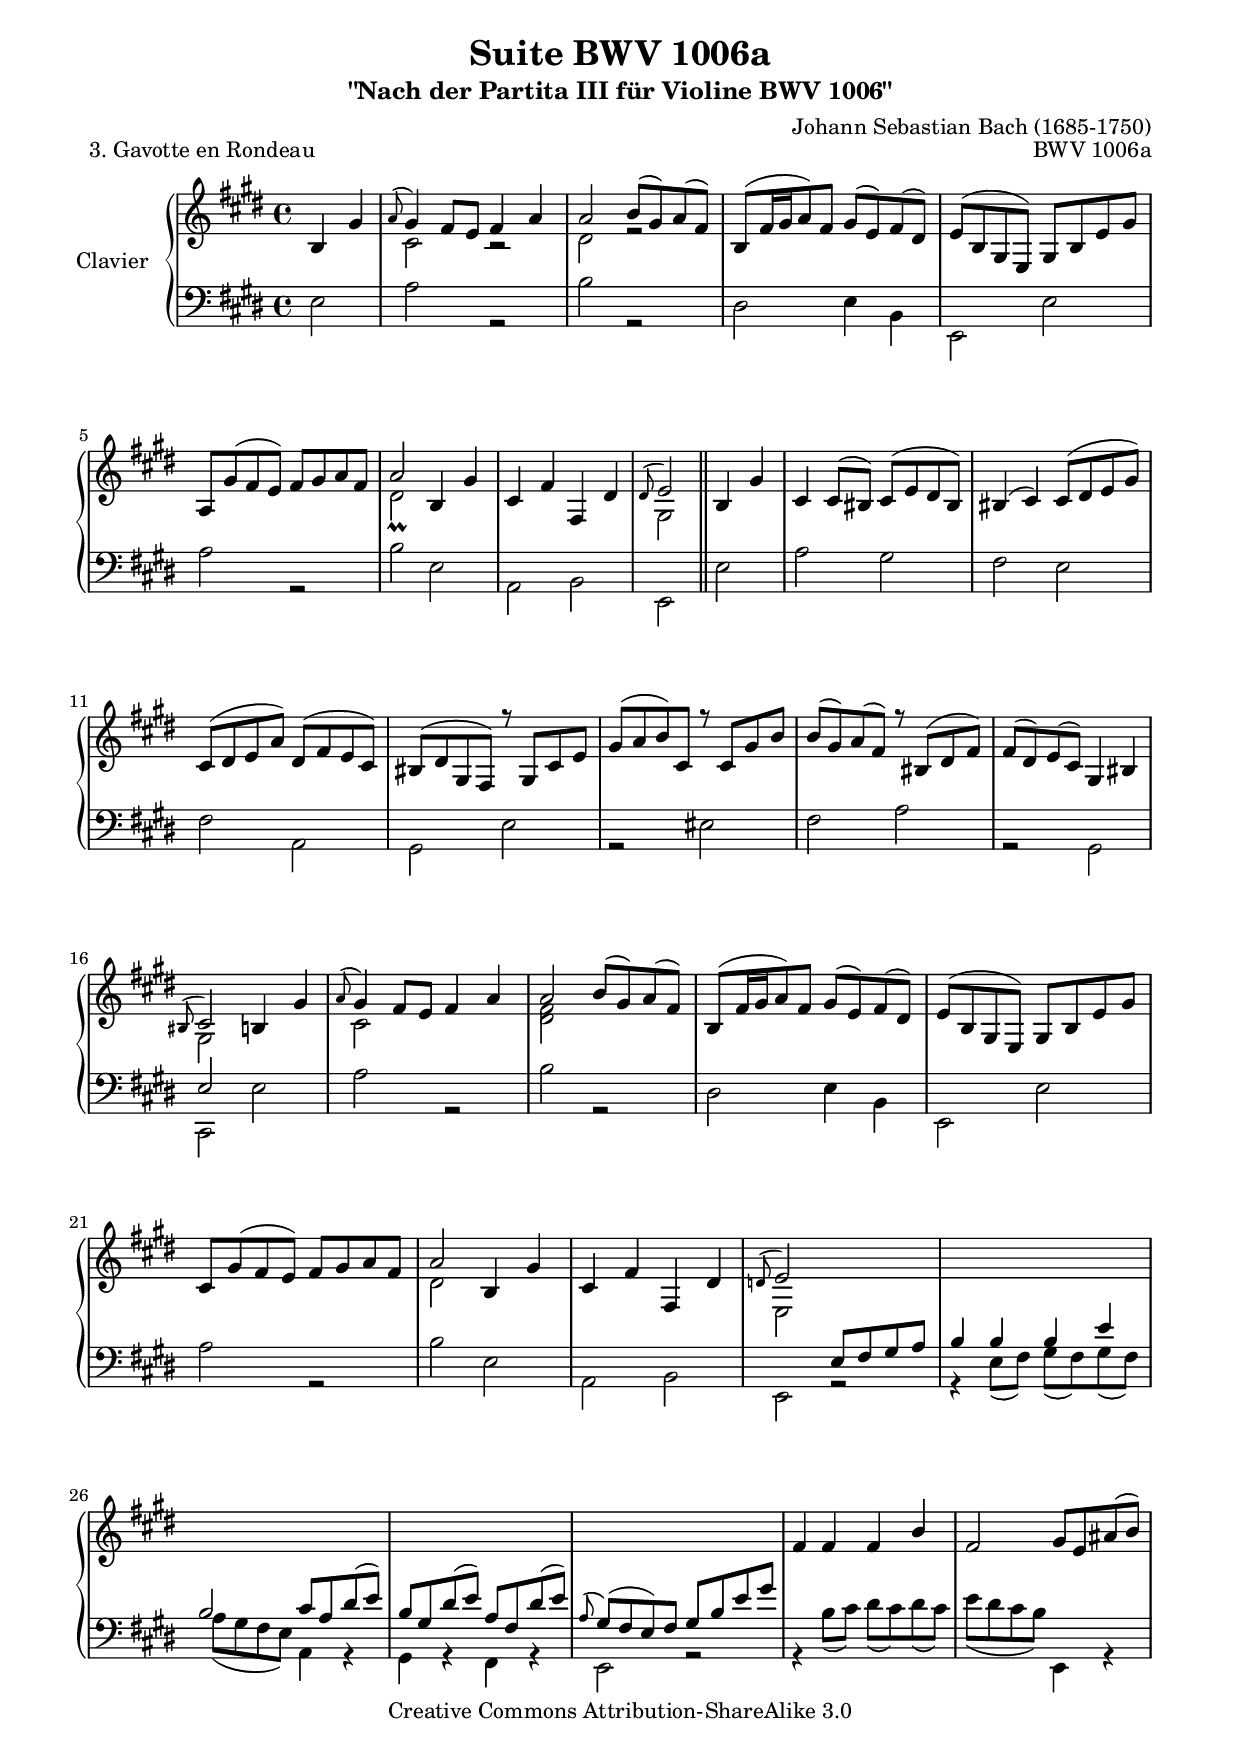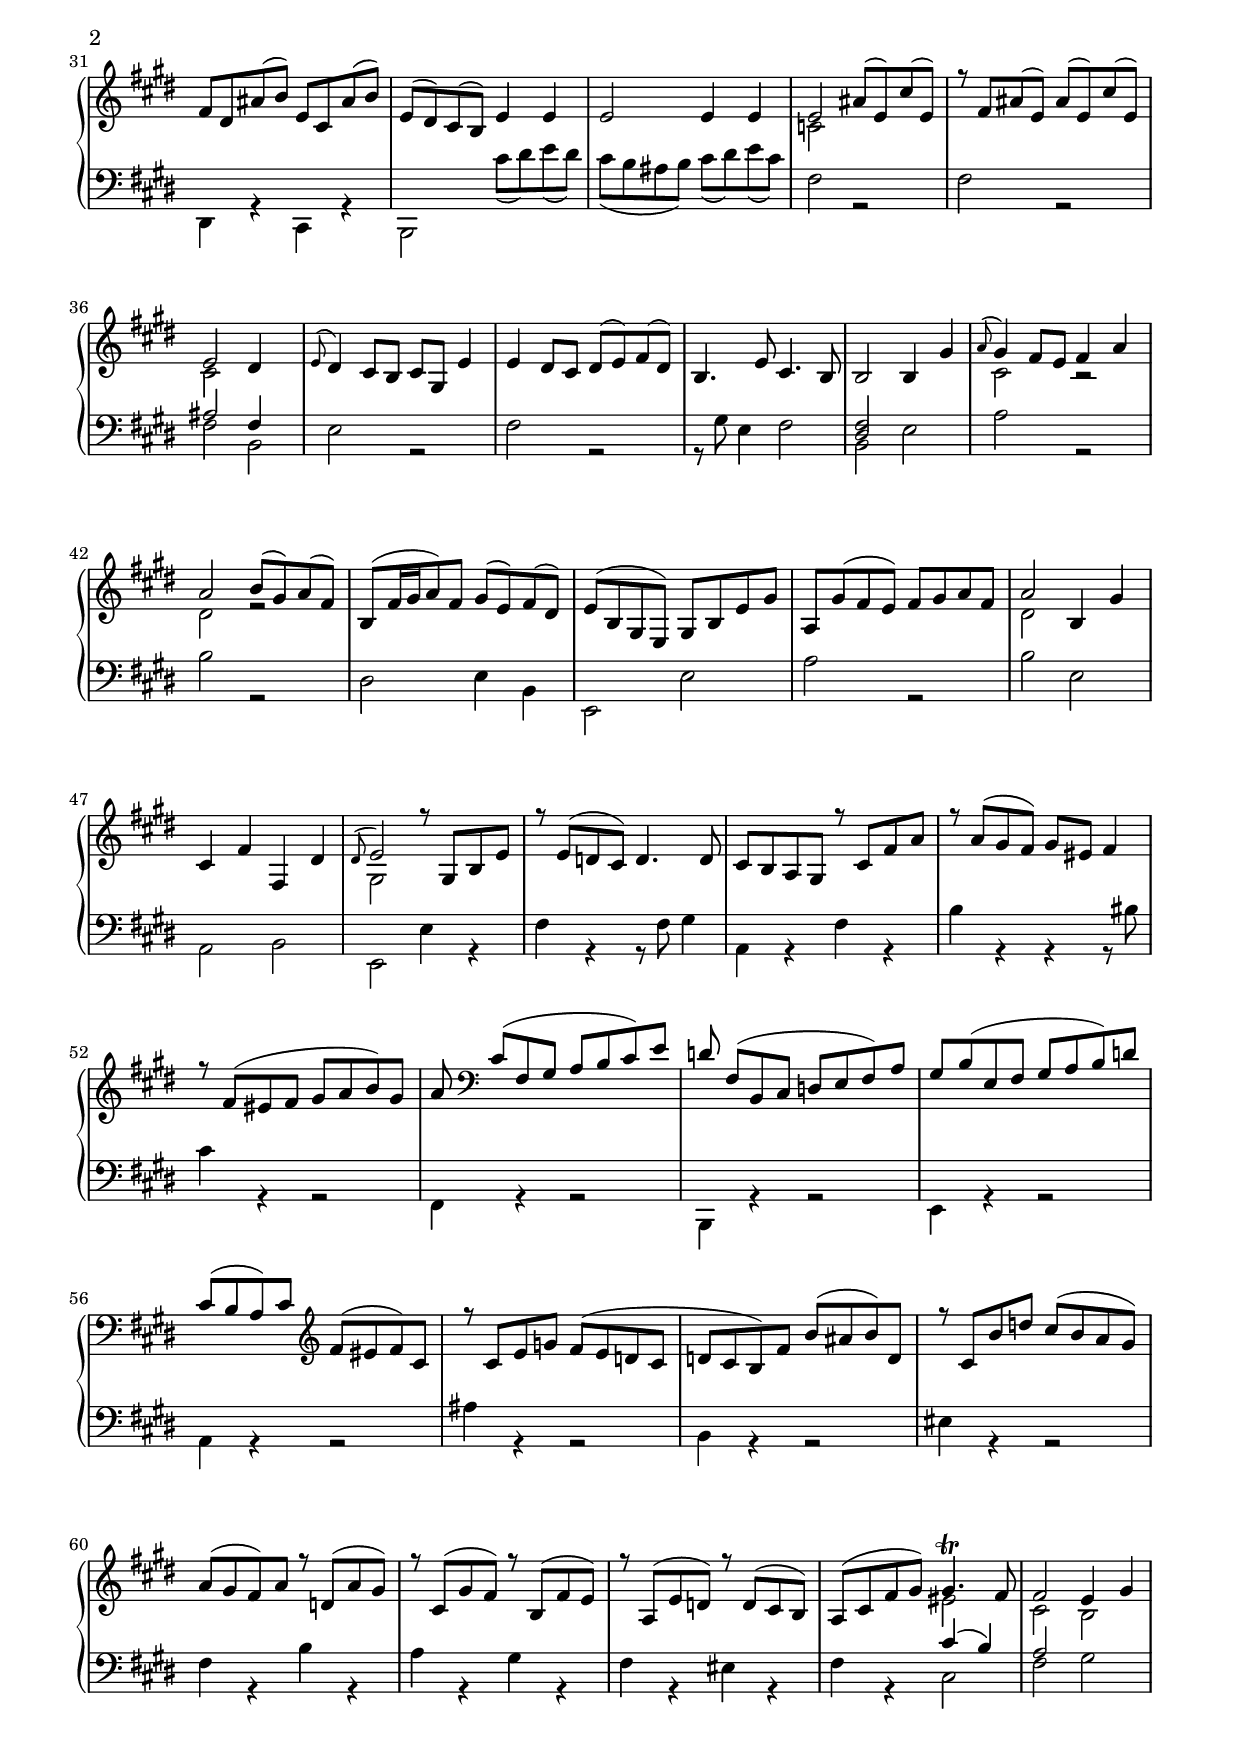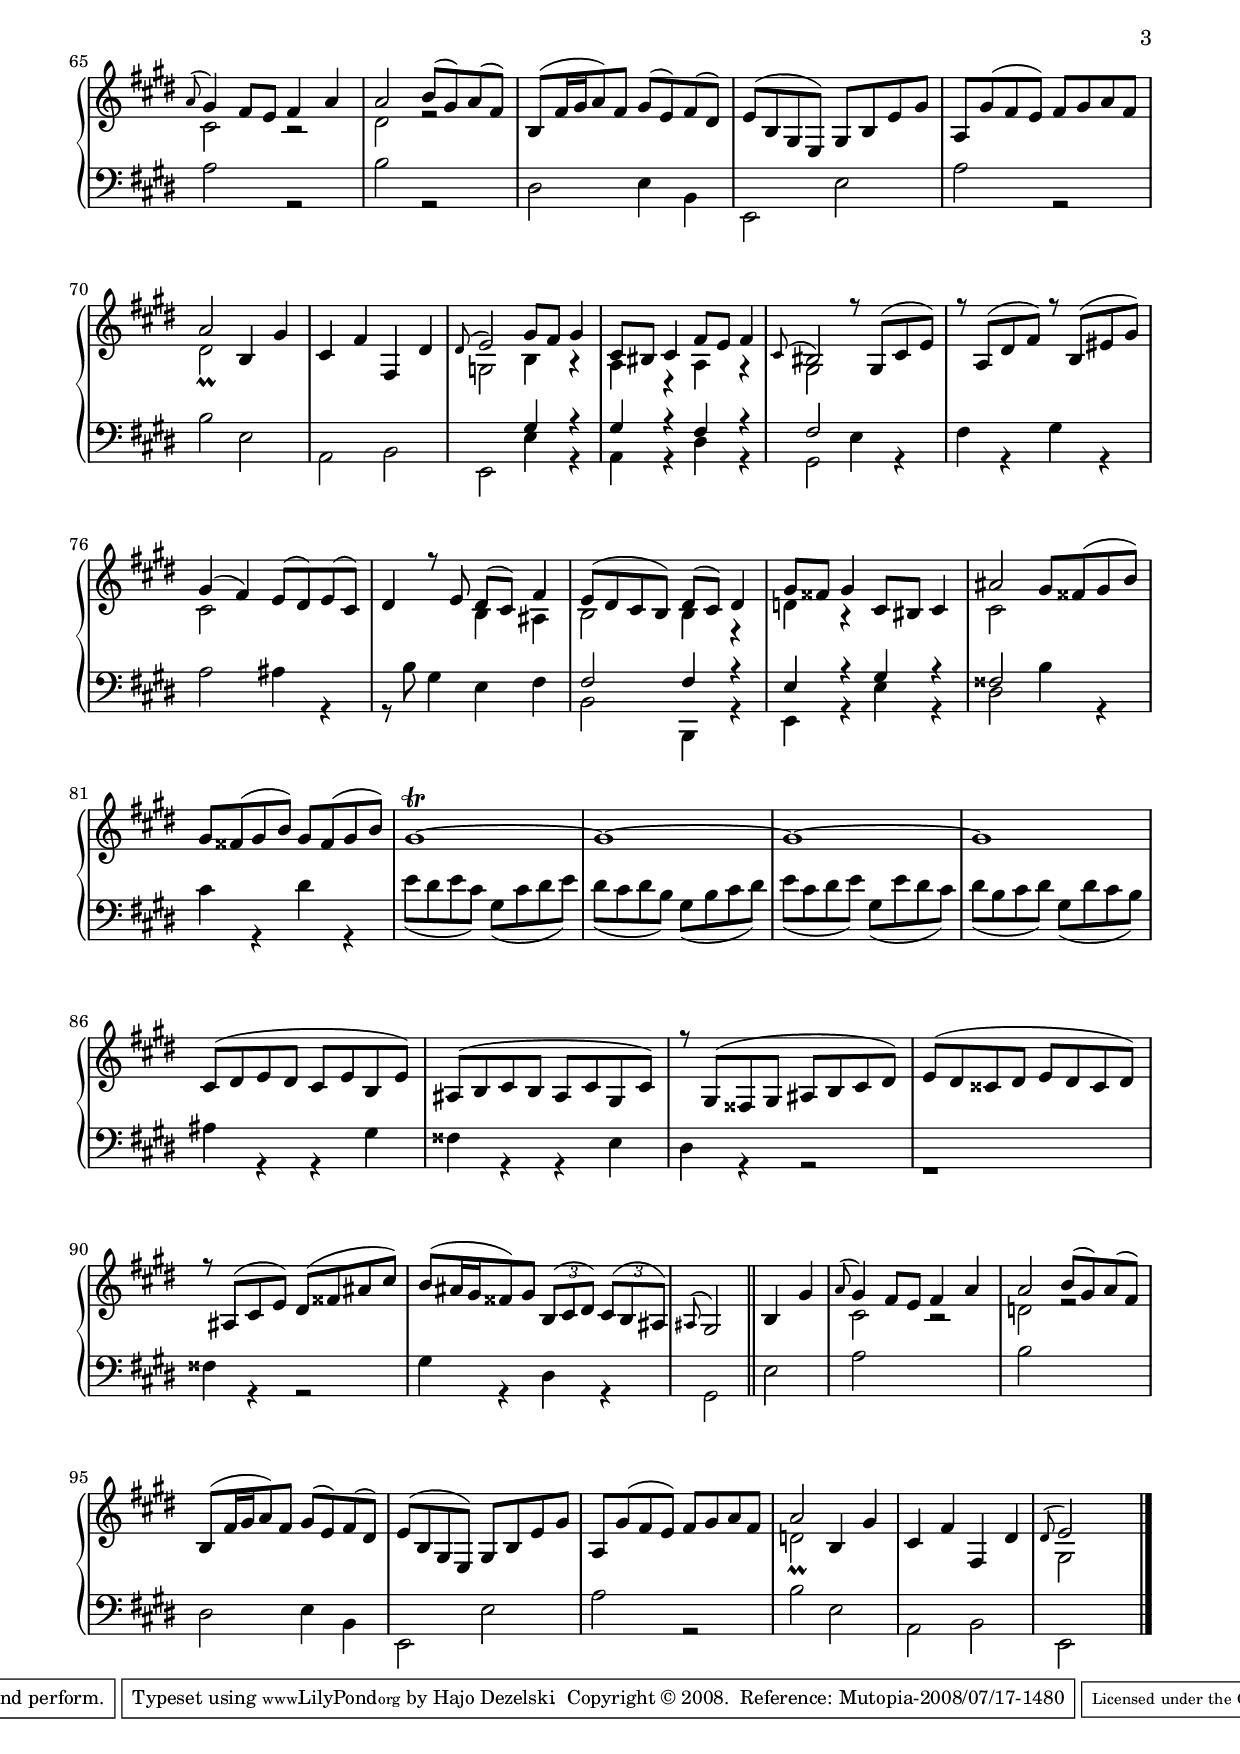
\version "2.11.49"

\paper {
    page-top-space = #0.0
    %indent = 0.0
    line-width = 18.0\cm
    ragged-bottom = ##f
    ragged-last-bottom = ##f
}

% #(set-default-paper-size "a4")

#(set-global-staff-size 19)

\header {
        title = "Suite BWV 1006a"
        subtitle = "\"Nach der Partita III für Violine BWV 1006\""
        piece = "3. Gavotte en Rondeau"
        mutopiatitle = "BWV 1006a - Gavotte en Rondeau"
        composer = "Johann Sebastian Bach (1685-1750)"
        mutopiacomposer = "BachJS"
        opus = "BWV 1006a"
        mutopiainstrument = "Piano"
		comment = "For no particular instrument"
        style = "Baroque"
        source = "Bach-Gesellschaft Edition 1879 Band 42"
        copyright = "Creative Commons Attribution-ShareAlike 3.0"
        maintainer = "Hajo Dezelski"
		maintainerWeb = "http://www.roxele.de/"
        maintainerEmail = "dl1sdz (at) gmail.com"
	
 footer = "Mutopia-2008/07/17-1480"
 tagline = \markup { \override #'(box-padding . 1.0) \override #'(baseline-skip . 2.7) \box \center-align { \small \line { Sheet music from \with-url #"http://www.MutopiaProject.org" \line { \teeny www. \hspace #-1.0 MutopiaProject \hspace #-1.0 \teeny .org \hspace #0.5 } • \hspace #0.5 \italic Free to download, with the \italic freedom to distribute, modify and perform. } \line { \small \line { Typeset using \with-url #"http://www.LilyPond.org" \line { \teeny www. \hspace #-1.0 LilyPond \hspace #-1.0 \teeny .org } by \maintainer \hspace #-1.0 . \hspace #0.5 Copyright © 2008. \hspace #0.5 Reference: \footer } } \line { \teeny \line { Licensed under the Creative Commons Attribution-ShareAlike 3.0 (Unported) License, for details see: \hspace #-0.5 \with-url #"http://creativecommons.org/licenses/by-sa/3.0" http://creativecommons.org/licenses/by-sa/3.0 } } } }
}

sopranoOne = \relative b {

	    \partial 2  b4 gis'4 | % 1
		\appoggiatura a8 gis4 fis8 [ e ] fis4 a | % 2
		a2 b8 [ (gis) a (fis) ] | % 3
		b,8 [ (fis'16 gis a8) fis ] gis [ (e) fis (dis) ] | % 4
		e8 [ (b gis e) ] gis [ b e gis ] | % 5
		a,8 [ gis' (fis e) ] fis [ gis a fis ] | % 6
		a2 b,4 gis' | % 7
		cis,4 fis fis, dis' | % 8
		\appoggiatura dis8 e2 \bar "||" b4 gis' | % 9 + 10
		cis,4 cis8 [ (bis) ] cis [ (e dis bis) ] | % 11
		bis4 (cis) cis8 [ (dis e gis) ] | % 12
		cis,8 [ (dis e a) ] dis, [ (fis e cis) ] | % 13
		bis8 [ (dis gis, fis) ] r8 gis8 [ cis e ] | % 14
		gis8 [ (a b) cis, ] r8  cis8 [gis' b ] | % 15
		b8 [ (gis) a (fis) ] r8 bis,8 [(dis fis) ] | % 16
		fis8 [ (dis) e (cis) ] gis4 bis | % 17
		\appoggiatura bis8 cis2 b4 gis' | % 18
		\appoggiatura a8 gis4 fis8 [ e ] fis4 a | % 19
		a2 b8 [ (gis) a (fis) ] | % 20
		b,8 [ (fis'16 gis a8) fis ] gis [( e) fis (dis) ] | % 21
		e8 [ (b gis e) ] gis [ b e gis ] | %22
		cis,8 [ gis' (fis e) ] fis [ gis a fis ] | % 23
		a2 b,4 gis' | % 24
		cis,4 fis fis, dis' | % 25
		\appoggiatura d8 e2 s2 | % 26
		s1*4 | % 30
		fis4 fis fis b | % 31
		fis2 gis8 [ e ais (b) ] | % 32
		fis8 [ dis ais' (b) ] e, [ cis ais' (b) ] | % 33
		e,8 [ (dis) cis (b) ] e4 e ] | % 34
		e2 e4 e | % 35
		e2 ais8 [ (e) cis' (e,) ] | % 36
		r8 fis8 [ ais (e)] ais [ (e) cis' (e,) ] | % 37
		e2  dis4 s4 | % 38
		\appoggiatura e8 dis4 cis8 [ b ] cis8 [ gis ] e'4 | % 39
		e4 dis8 [ cis ] dis [ (e) fis (dis) ] | % 40
		b4. e8 cis4. b8 | % 41
		b2 b4 gis' | % 42
		\appoggiatura a8 gis4 fis8 [ e ] fis4 a | % 43
		a2 b8 [ (gis) a (fis) ] | % 44
		b,8 [ (fis'16 gis a8) fis ] gis [ (e) fis (dis) ] | % 45
		e8 [( b gis e) ] gis [ b e gis ] | % 46
		a,8 [ gis' (fis e) ] fis [ gis a fis ] | % 47
		a2 b,4 gis' | % 48
		cis,4 fis fis, dis' | % 49
		\appoggiatura dis8 e2 r8 gis,8 [ b e ] | % 50
		r8 e8 [ (d cis) ] d4. d8 | % 51
		cis8 [ b a gis ] r8 cis8 [ fis a ] | % 52
		r8 a8 [(gis fis) ] gis [ eis]  fis4| % 53
		r8 fis8 [ (eis fis ] gis [ a b) gis ] | % 54
		a8 \clef bass cis, [(fis, gis ] a [ b cis) e ] | % 55
		d8 fis, [( b, cis ] d [ e fis )a ] | % 56
		gis8 [ b (e, fis ] gis [ a b) d ] | % 57
		cis8 [ (b a) cis ] \clef treble fis [ (eis fis) cis ] | % 58
		r8 cis [ e g ] fis [ (e d cis ] | % 59
		d8 [ cis b) fis' ] b [ (ais b) d, ] | % 60
		r8 cis8 [  b' d ] cis [ (b a gis) ] | % 61
		a8 [ (gis fis) a ] r8 d,8 [ (a' gis) ] | % 62
		r8 cis,8 [( gis' fis) ] r8 b,8 [ (fis' e) ] | % 63
		r8 a,8 [( e' d) ] r8 d8 [ (cis b )] | % 64
		a8 [ (cis fis gis) ] gis4. \trill fis8 | % 65
		fis2 e4 gis | % 66
		\appoggiatura a8 gis4  fis8 [ e ] fis4 a | % 67
		a2 b8 [ (gis) a (fis) ] | % 68
		b,8 [ (fis'16 gis a8) fis ] gis [ (e) fis (dis) ] | % 69
		e8 [ (b gis e) ] gis [ b e gis ] | % 70
		a,8 [ gis' (fis e) ] fis [ gis a fis ] | % 71
		a2 b,4 gis' | % 72
		cis,4 fis fis, dis' | % 73
		\appoggiatura dis8 e2 gis8 [ fis ] gis4 | % 74
		cis,8 [ bis ] cis4 fis8 [ e ] fis4 | % 75
		\appoggiatura cis8 bis2 r8 gis8 [ (cis e) ] | % 76
		r8 a,8 [ (dis fis) ] r8 b,8 [ (eis gis) ] | % 77
		gis4 (fis) e8 [ (dis) e (cis) ] | % 78
		dis4 r8 e8 dis8 [ (cis) ] fis4 | % 79
		e8 [ (dis cis b) ] dis [ (cis) ] dis4 | % 80
		gis8 [ fisis ] gis4 cis,8 [ bis ] cis4 | % 81
		ais'2 gis8 [ fisis (gis b) ] | %82
		gis8 [ fisis (gis b) ] gis [ fisis (gis b) ] | % 83
		gis1 \trill ~  | % 84
		gis1 ~ | % 85
    	gis1 ~| % 86
		gis1 ~ | % 87
		cis,8 [ (dis e dis ] cis [ e b e) ] | % 88
		ais,8 [ (b cis b ] ais [ cis gis cis) ] | % 89
		r8 gis8 [ (fisis gis ] ais [ b cis dis) ] | % 90
		e [ (dis cisis dis ] e [ dis cisis dis) ] | % 91
		r8 ais8 [ (cis e) ] dis [ (fisis ais cis) ] | % 92
		b8 [ (ais16 gis fisis8) gis ] 
		\times 2/3 { b,8 [ (cis dis) ] } 
		\times 2/3 { cis8 [ (b ais) ]} | % 93
		\appoggiatura ais8 gis2  \bar "||" b4 gis' | % 94
		\appoggiatura a8 gis4  fis8 [ e ] fis4 a | % 95
		a2 b8 [ (gis) a (fis) ] | % 96
		b,8 [ (fis'16 gis a8) fis ] gis [ (e) fis (dis) ] | % 97
		e8 [ (b gis e) ] gis [ b e gis ] | % 98
		a,8 [ gis' (fis e) ] fis [ gis a fis ] | % 99
		a2 b,4 gis' | % 100
		cis,4 fis fis, dis' | % 101
		\appoggiatura dis8 e2 s2 \bar "|." % 102
    
}

sopranoTwo =  \relative c' {
		\partial 2 s2  | % 1
		cis2 r2 | % 2
		dis2 r2 | % 3
		s1*3 | % 6
		dis2-\prall s2 | % 7
		s1 | % 8
		gis,2  \bar "||"   s2 | % 9 + 10
		s1*7 | % 17
		gis2 s2 | % 18
		cis2 s2 | % 19
		<dis fis>2 s2 | % 20
		s1*3 | % 23
	    dis2 s4 s4 | % 24
	   	s1 | % 25
		e,2 s2 | % 26
		s1*9 | % 35
		c'2 s2 | % 36
	    s1 | % 37
	    cis2 s2 | % 38
	   	s1*4 | % 42
		cis2 r2 | % 43
		dis2 r2 | % 44
		s1*3 | % 47
		dis2 s2 | % 48
	   	s1 | % 49
		gis,2 s2 | % 50
		s1*14 | % 64
	   s2 eis'2 | % 65
	   cis2 b2 | % 66
	   cis2 r2 | % 67
	   dis2 r2 | % 68
	   s1*3 | % 71
	   dis2_\prall s2 | % 72
	   s1 | % 73
	   g,2 b4 r4 | % 74
	   a4 r4 a4 r4  | % 75
	   gis2 s2| % 76
	   s1 | % 77
	   cis2 s2 | % 78
	   s2 b4 ais | % 79
	   b2 b4 r4 | % 80
	   d4 r4 s2 | % 81
	   cis2 s2 | % 82
	   s1*12 | % 94
	   cis2 r2 | % 95
	   d2 r2 | % 96
	   s1*3 | % 99
	   d2_\prall s2 | % 100
	   s1 | % 101
	   gis,2 s2 \bar "|." % 102
	
}

bassOne = \relative e' {

		\partial 2 s2  | % 1
		s1*7  | % 8
		s2  \bar "||" s2 | % 9+10
		s1*7 | % 17
		e,2 s2 | % 18
		s1*7| % 25
		s2 e8 [ fis gis a ]
		b4 b b e | % 27
	    b2 cis8 [ a dis (e)] | % 28
	   	b8 [ gis dis' (e) ] a, [ fis dis' (e) ] | % 29
		\appoggiatura a,8 gis8 [ (fis e) fis ] gis [ b e gis ] | % 30
		s1*7 | % 37
		ais,2 fis4 s4 | % 38
	   	s1*3 | % 41
		<dis fis>2 s2 | % 42
		s1*22 | % 64
		s2 cis'4 ( b) | % 65
		a2 s2 | % 66
		s1*7 | % 73
	   	s2 gis4 r4 | % 74
	   	gis4 r4 fis4 r4 | % 75
		fis2 s2| % 76
		s1*3 | % 79
	   	fis2 fis4 r4 | % 80
	   	e4 r4 gis4 r4 | % 81
		fisis2 s2 | % 82
		s1*19 | %  101
	   	s1 \bar "|." % 102
    
}

bassTwo =  \relative e {
		\partial 2 e2  | % 1
		a2 r2 | % 2
		b2 r2 | % 3
		dis,2 e4 b4 | %4
		e,2 e' | % 5
		a2 r2 | % 6
		b2 e, | % 7
		a,2 b | % 8
		e,2  \bar "||" e'2 | % 9+10
	   a2 gis | % 11
	   fis2 e2 | % 12
	   fis2 a,2 | % 13	   
	   gis2 e'2 | % 14
	   r2 eis2 | % 15
	   fis2 a2 | % 16
	   r2 gis,2| % 17
	   cis,2 e'2 | % 18
	   a2 r2 | % 19
	   b2 r2 | % 20
	   dis,2 e4 b | % 21
	   e,2 e'2 | % 22
	   a2 r2 | % 23  
	   b2 e,2 | % 24
	   a,2 b | % 25
	   e,2 r2 | % 26
	   r4 e'8 [ (fis) ] gis [ (fis) gis (fis) ]  | % 27
	   a8 [ (gis fis e)] a,4 r4 | % 28
	   gis4 r4 fis4 r4 | % 29
	   e2 r2 | % 30
	   r4 b''8 [ (cis) ] dis [ (cis) dis (cis) ] | % 31
	   e8 [ (dis cis b)] e,,4 r4 | % 32
	   dis4 r4 cis4 r4 | % 33
	   b2 cis''8 [ (dis) e (dis) ] | % 34
	   cis8 [ (b ais b) ] cis [ (dis) e (cis) ] | % 35
	   fis,2 r2 | % 36
	   fis2 r2 | % 37
	   fis2 b,2 | % 38
	   e2 r2 | % 39
	   fis2 r2 | % 40
	   r8 gis8 e4 fis2 | % 41
	   b,2 e2 | % 42
	   a2 r2 | % 43
	   b2 r2 | % 44
	   dis,2 e4 b4 | % 45
	   e,2 e'2 | % 46
	   a2 r2 | % 47
	   b2 e,2 | % 48
	   a,2 b2 | % 49
	   e,2 e'4 r4 | % 50
	   fis4 r4 r8 fis8 gis4  | % 51
	   a,4 r4 fis'4 r4 | % 52
	   b4 r4 r4 r8 bis8 | % 53	   
	   cis4 r4 r2 | % 54
	   fis,,4 r4 r2 | % 55
	   b,4 r4 r2 | % 56
	   e4 r4 r2 | % 57
	   a4 r4 r2 | % 58
	   ais'4 r4 r2 | % 59
	   b,4 r4 r2 | % 60
	   eis4 r4 r2 | % 61
	   fis4 r4 b4 r4 | % 62
	   a4 r4 gis4 r4 | % 63
	   fis4 r4 eis4 r4 | % 64
	   fis4 r4 cis2 | % 65
	   fis2 gis2 | % 66
	   a2 r2 | % 67
	   b2 r2 | % 68
	   dis,2 e4 b | % 69
	   e,2 e'2 | % 70
	   a2 r2 | % 71
	   b2 e,2 | % 72
	   a,2 b2 | % 73
	   e,2 e'4 r4 | % 74
	   a,4 r4 dis4 r4 | % 75
	   gis,2 e'4 r4| % 76
	   fis4 r4 gis4 r4  | % 77
	   a2  ais4 r4 | % 78
	   r8 b8 gis4 e fis | % 79
	   b,2 b,4 r4 | % 80
	   e4 r4 e'4 r4 | % 81
	   dis2 b'4 r4 | % 82
	   cis4 r4 dis4 r4 | % 83
	   e8 [ (dis e cis) ] gis [ (cis dis e) ] | % 84
	   dis8 [ (cis dis b) ] gis [ (b cis dis) ] | % 85
	   e8 [ (cis dis e) ] gis, [ (e' dis cis) ] | % 86
	   dis8 [ (b cis dis) ] gis, [ (dis' cis b) ] | % 87
	   ais4 r4 r4 gis4 | % 88
	   fisis4 r4 r4 e4 | % 89
	   dis4 r4 r2 | % 90
	   r1 | % 91
	   fisis4 r4 r2 | % 92
	   gis4 r4 dis4 r4 | % 93
	   gis,2  \bar "||" e'2 | % 94
	   a2 s2 | % 95
	   b2 s2 | % 96
	   dis,2 e4 b4 | % 97
	   e,2 e' | % 98
	   a2 r2  | % 99
	   b2 e,2 | % 100
	   a,2 b2 | % 101
	   e,2 s2 \bar "|." % 102
	
}


soprano = << \sopranoOne \\ \sopranoTwo  >>
bass = << \bassOne \\ \bassTwo  >>

% The score definition

\score {
        \new PianoStaff <<
           \set PianoStaff.instrumentName = "Clavier  "
		   \set PianoStaff.midiInstrument = "harpsichord"
           \new Staff = "upper"  { \clef treble \key e \major \time 4/4 \soprano  }
           \new Staff = "lower"  { \clef bass \key e \major \time 4/4 \bass }
     >>
	\layout { }
 	 \midi { }

}
